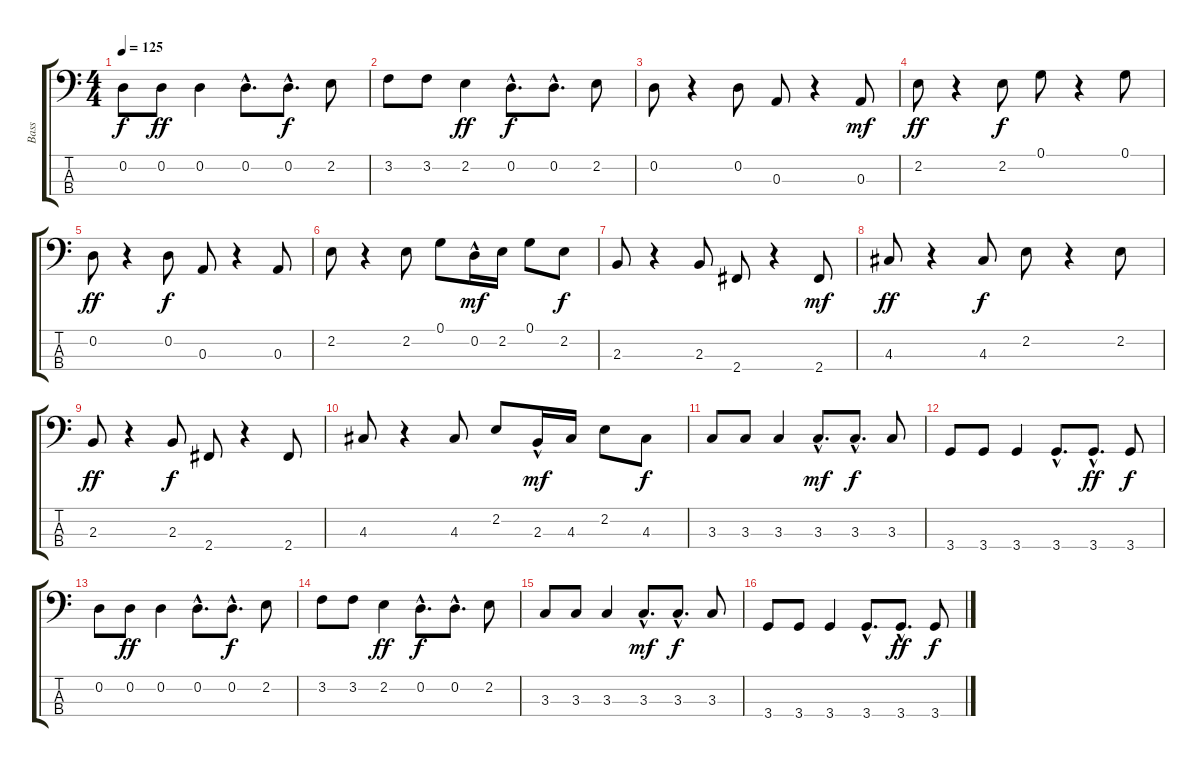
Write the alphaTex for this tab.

\track ("Bass" "Bass") {instrument slapbass1}
\staff {score tabs}
\tuning (G2 D2 A1 E1) {hide}
\ts (4 4)
\tempo 125
\clef f4
\ks c
0.2.8{dy f} 0.2.8{dy ff} 0.2.4 0.2{hac}.8{d} 0.2{hac}.8{d dy f} 2.2.8 |
3.2.8 3.2.8 2.2.4{dy ff} 0.2{hac}.8{d dy f} 0.2{hac}.8{d} 2.2.8 |
0.2.8 r.4 0.2.8 0.3.8 r.4 0.3.8{dy mf} |
2.2.8{dy ff} r.4 2.2.8{dy f} 0.1.8 r.4 0.1.8 |
0.2.8{dy ff} r.4 0.2.8{dy f} 0.3.8 r.4 0.3.8 |
2.2.8 r.4 2.2.8 0.1.8 0.2{hac}.16{dy mf} 2.2.16 0.1.8 2.2.8{dy f} |
2.3.8 r.4 2.3.8 2.4.8 r.4 2.4.8{dy mf} |
4.3.8{dy ff} r.4 4.3.8{dy f} 2.2.8 r.4 2.2.8 |
2.3.8{dy ff} r.4 2.3.8{dy f} 2.4.8 r.4 2.4.8 |
4.3.8 r.4 4.3.8 2.2.8 2.3{hac}.16{dy mf} 4.3.16 2.2.8 4.3.8{dy f} |
3.3.8 3.3.8 3.3.4 3.3{hac}.8{d dy mf} 3.3{hac}.8{d dy f} 3.3.8 |
3.4.8 3.4.8 3.4.4 3.4{hac}.8{d} 3.4{hac}.8{d dy ff} 3.4.8{dy f} |
0.2.8 0.2.8{dy ff} 0.2.4 0.2{hac}.8{d} 0.2{hac}.8{d dy f} 2.2.8 |
3.2.8 3.2.8 2.2.4{dy ff} 0.2{hac}.8{d dy f} 0.2{hac}.8{d} 2.2.8 |
3.3.8 3.3.8 3.3.4 3.3{hac}.8{d dy mf} 3.3{hac}.8{d dy f} 3.3.8 |
3.4.8 3.4.8 3.4.4 3.4{hac}.8{d} 3.4{hac}.8{d dy ff} 3.4.8{dy f}
